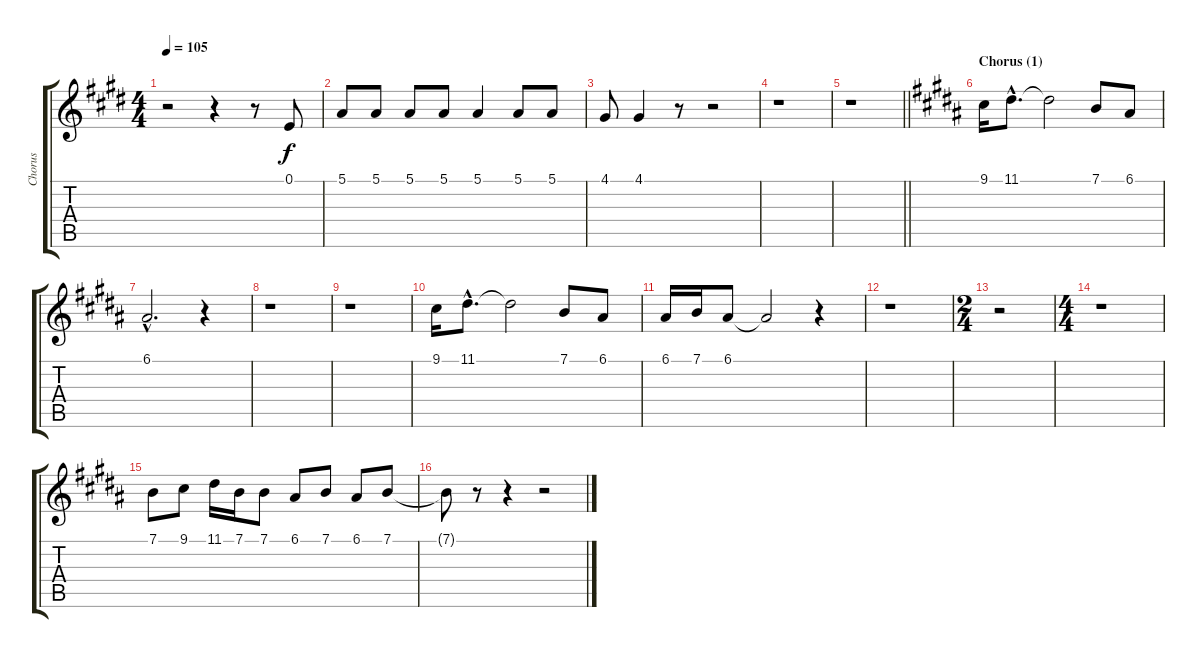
\track ("Chorus" "Chorus") {instrument sopranosax}
\staff {score tabs}
\tuning (E4 B3 G3 D3 A2 E2) {hide}
\ts (4 4)
\tempo 105
\clef g2
\ks e
r.2{dy f} r.4 r.8 0.1.8 |
5.1.8 5.1.8 5.1.8 5.1.8 5.1.4 5.1.8 5.1.8 |
4.1.8 4.1.4 r.8 r.2 |
r.1 |
\barLineRight lightlight
r.1 |
\section ("" "Chorus (1)")
\ks g#minor
9.1.16 11.1{hac}.8{d} 11.1{t}.2 7.1.8 6.1.8 |
6.1{hac}.2{d} r.4 |
r.1 |
r.1 |
9.1.16 11.1{hac}.8{d} 11.1{t}.2 7.1.8 6.1.8 |
6.1.16 7.1.16 6.1.8 6.1{t}.2 r.4 |
r.1 |
\ts (2 4)
r.2 |
\ts (4 4)
r.1 |
7.1.8 9.1.8 11.1.16 7.1.16 7.1.8 6.1.8 7.1.8 6.1.8 7.1.8 |
7.1{t}.8 r.8 r.4 r.2
